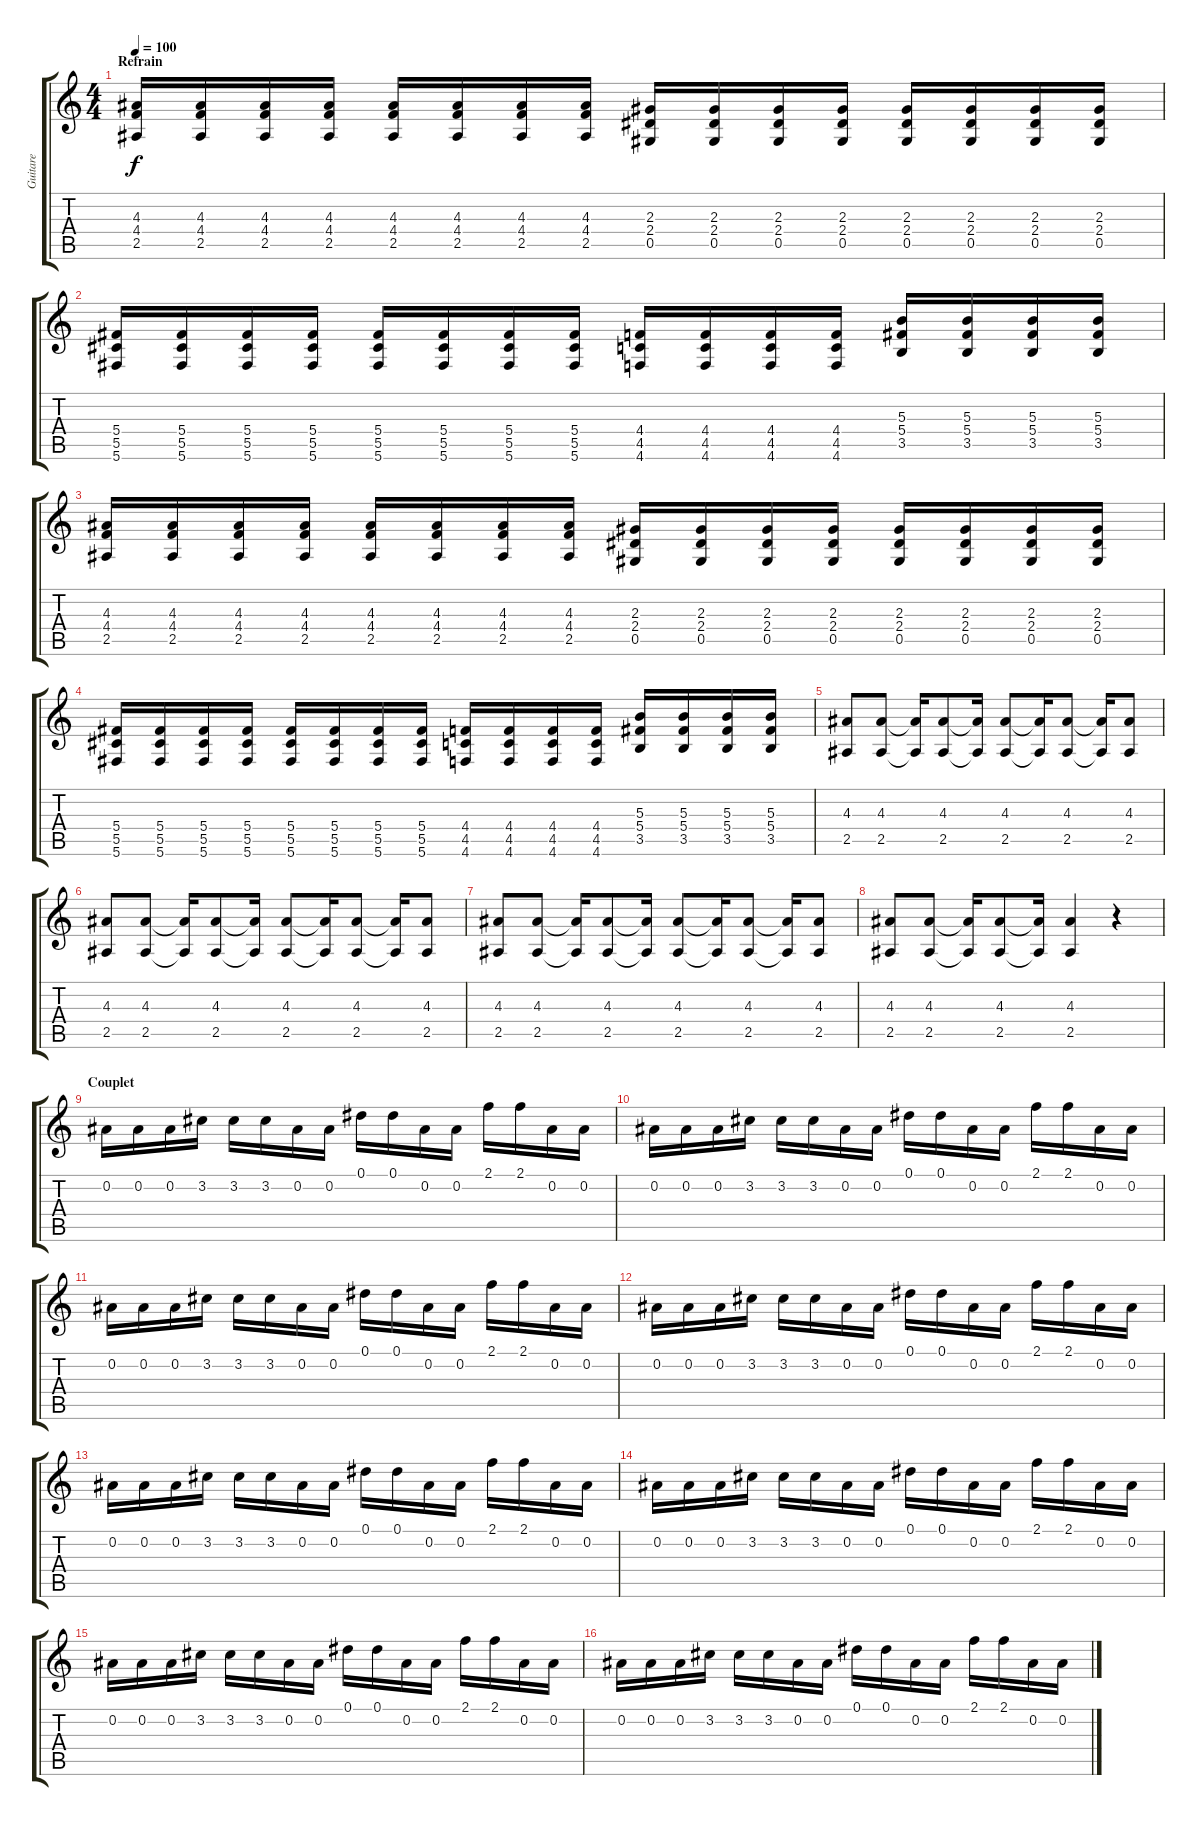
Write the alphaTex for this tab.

\track ("Guitare" "Guitare") {instrument distortionguitar}
\staff {score tabs}
\tuning (Eb4 Bb3 Gb3 Db3 Ab2 Db2) {hide}
\ts (4 4)
\section ("" "Refrain")
\tempo 100
\clef g2
\ks c
(4.3 4.4 2.5).16{dy f} (4.3 4.4 2.5).16 (4.3 4.4 2.5).16 (4.3 4.4 2.5).16 (4.3 4.4 2.5).16 (4.3 4.4 2.5).16 (4.3 4.4 2.5).16 (4.3 4.4 2.5).16 (2.3 2.4 0.5).16 (2.3 2.4 0.5).16 (2.3 2.4 0.5).16 (2.3 2.4 0.5).16 (2.3 2.4 0.5).16 (2.3 2.4 0.5).16 (2.3 2.4 0.5).16 (2.3 2.4 0.5).16 |
(5.4 5.5 5.6).16 (5.4 5.5 5.6).16 (5.4 5.5 5.6).16 (5.4 5.5 5.6).16 (5.4 5.5 5.6).16 (5.4 5.5 5.6).16 (5.4 5.5 5.6).16 (5.4 5.5 5.6).16 (4.4 4.5 4.6).16 (4.4 4.5 4.6).16 (4.4 4.5 4.6).16 (4.4 4.5 4.6).16 (5.3 5.4 3.5).16 (5.3 5.4 3.5).16 (5.3 5.4 3.5).16 (5.3 5.4 3.5).16 |
(4.3 4.4 2.5).16 (4.3 4.4 2.5).16 (4.3 4.4 2.5).16 (4.3 4.4 2.5).16 (4.3 4.4 2.5).16 (4.3 4.4 2.5).16 (4.3 4.4 2.5).16 (4.3 4.4 2.5).16 (2.3 2.4 0.5).16 (2.3 2.4 0.5).16 (2.3 2.4 0.5).16 (2.3 2.4 0.5).16 (2.3 2.4 0.5).16 (2.3 2.4 0.5).16 (2.3 2.4 0.5).16 (2.3 2.4 0.5).16 |
(5.4 5.5 5.6).16 (5.4 5.5 5.6).16 (5.4 5.5 5.6).16 (5.4 5.5 5.6).16 (5.4 5.5 5.6).16 (5.4 5.5 5.6).16 (5.4 5.5 5.6).16 (5.4 5.5 5.6).16 (4.4 4.5 4.6).16 (4.4 4.5 4.6).16 (4.4 4.5 4.6).16 (4.4 4.5 4.6).16 (5.3 5.4 3.5).16 (5.3 5.4 3.5).16 (5.3 5.4 3.5).16 (5.3 5.4 3.5).16 |
(4.3 2.5).8 (4.3 2.5).8 (4.3{t} 2.5{t}).16 (4.3 2.5).8 (4.3{t} 2.5{t}).16 (4.3 2.5).8 (4.3{t} 2.5{t}).16 (4.3 2.5).8 (4.3{t} 2.5{t}).16 (4.3 2.5).8 |
(4.3 2.5).8 (4.3 2.5).8 (4.3{t} 2.5{t}).16 (4.3 2.5).8 (4.3{t} 2.5{t}).16 (4.3 2.5).8 (4.3{t} 2.5{t}).16 (4.3 2.5).8 (4.3{t} 2.5{t}).16 (4.3 2.5).8 |
(4.3 2.5).8 (4.3 2.5).8 (4.3{t} 2.5{t}).16 (4.3 2.5).8 (4.3{t} 2.5{t}).16 (4.3 2.5).8 (4.3{t} 2.5{t}).16 (4.3 2.5).8 (4.3{t} 2.5{t}).16 (4.3 2.5).8 |
(4.3 2.5).8 (4.3 2.5).8 (4.3{t} 2.5{t}).16 (4.3 2.5).8 (4.3{t} 2.5{t}).16 (4.3 2.5).4 r.4 |
\section ("" "Couplet")
0.2.16 0.2.16 0.2.16 3.2.16 3.2.16 3.2.16 0.2.16 0.2.16 0.1.16 0.1.16 0.2.16 0.2.16 2.1.16 2.1.16 0.2.16 0.2.16 |
0.2.16 0.2.16 0.2.16 3.2.16 3.2.16 3.2.16 0.2.16 0.2.16 0.1.16 0.1.16 0.2.16 0.2.16 2.1.16 2.1.16 0.2.16 0.2.16 |
0.2.16 0.2.16 0.2.16 3.2.16 3.2.16 3.2.16 0.2.16 0.2.16 0.1.16 0.1.16 0.2.16 0.2.16 2.1.16 2.1.16 0.2.16 0.2.16 |
0.2.16 0.2.16 0.2.16 3.2.16 3.2.16 3.2.16 0.2.16 0.2.16 0.1.16 0.1.16 0.2.16 0.2.16 2.1.16 2.1.16 0.2.16 0.2.16 |
0.2.16 0.2.16 0.2.16 3.2.16 3.2.16 3.2.16 0.2.16 0.2.16 0.1.16 0.1.16 0.2.16 0.2.16 2.1.16 2.1.16 0.2.16 0.2.16 |
0.2.16 0.2.16 0.2.16 3.2.16 3.2.16 3.2.16 0.2.16 0.2.16 0.1.16 0.1.16 0.2.16 0.2.16 2.1.16 2.1.16 0.2.16 0.2.16 |
0.2.16 0.2.16 0.2.16 3.2.16 3.2.16 3.2.16 0.2.16 0.2.16 0.1.16 0.1.16 0.2.16 0.2.16 2.1.16 2.1.16 0.2.16 0.2.16 |
0.2.16 0.2.16 0.2.16 3.2.16 3.2.16 3.2.16 0.2.16 0.2.16 0.1.16 0.1.16 0.2.16 0.2.16 2.1.16 2.1.16 0.2.16 0.2.16
